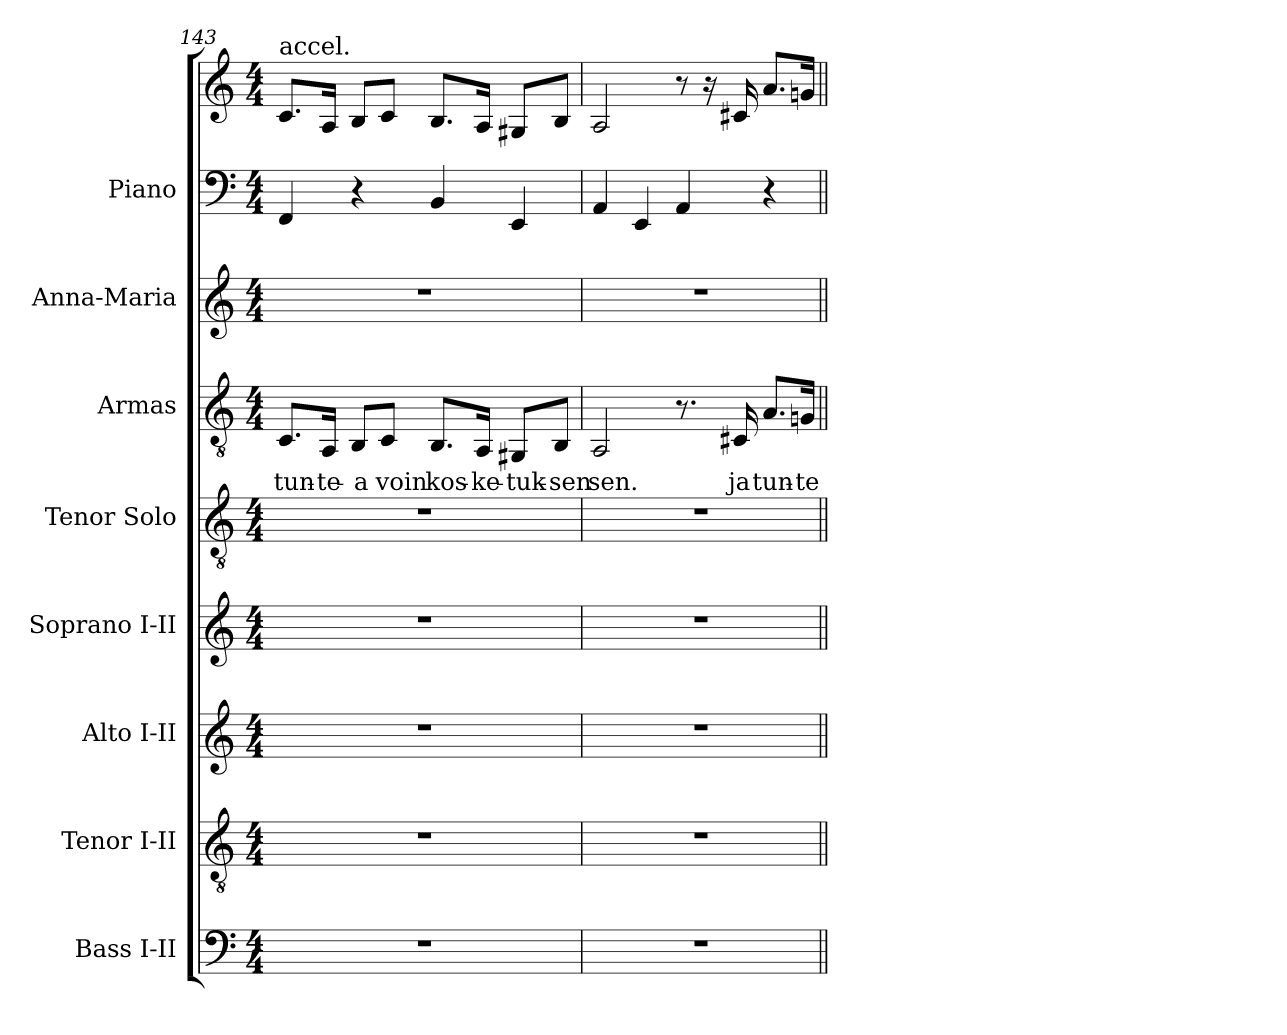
**kern	**kern	**kern	**kern	**kern	**kern	**text	**kern	**kern	**kern
*part8	*part7	*part6	*part5	*part4	*part3	*part3	*part2	*part1	*part1
*staff9	*staff8	*staff7	*staff6	*staff5	*staff4	*staff4	*staff3	*staff2	*staff1
*I"Bass I-II	*I"Tenor I-II	*I"Alto I-II	*I"Soprano I-II	*I"Tenor Solo	*I"Armas	*	*I"Anna-Maria	*I"Piano	*
*I'B.	*I'T.	*I'A.	*I'S.	*I'T. Solo	*I'Armas	*	*I'A-M	*I'Pno.	*
*clefF4	*clefGv2	*clefG2	*clefG2	*clefGv2	*clefGv2	*	*clefG2	*clefF4	*clefG2
*	*ITrd7c12	*	*	*ITrd7c12	*ITrd7c12	*	*	*	*
*k[]	*k[]	*k[]	*k[]	*k[]	*k[]	*	*k[]	*k[]	*k[]
*C:	*C:	*C:	*C:	*C:	*C:	*	*C:	*C:	*C:
*M4/4	*M4/4	*M4/4	*M4/4	*M4/4	*M4/4	*	*M4/4	*M4/4	*M4/4
=143	=143	=143	=143	=143	=143	=143	=143	=143	=143
!	!	!	!	!	!	!	!	!	!LO:TX:t=accel.
!	!	!	!	!	!	!LO:LY:b:color=#000000	!	!	!
1r	1r	1r	1r	1r	8.CCi/L	tun-	1r	4FFi/	8.ci/L
!	!	!	!	!	!	!LO:LY:b:color=#000000	!	!	!
.	.	.	.	.	16AAAi/Jk	-te-	.	.	16Ai/Jk
!	!	!	!	!	!	!LO:LY:b:color=#000000	!	!	!
.	.	.	.	.	8BBBi/L	-a	.	4r	8Bi/L
!	!	!	!	!	!	!LO:LY:b:color=#000000	!	!	!
.	.	.	.	.	8CCi/J	voin	.	.	8ci/J
!	!	!	!	!	!	!LO:LY:b:color=#000000	!	!	!
.	.	.	.	.	8.BBBi/L	kos-	.	4BBi/	8.Bi/L
!	!	!	!	!	!	!LO:LY:b:color=#000000	!	!	!
.	.	.	.	.	16AAAi/Jk	-ke-	.	.	16Ai/Jk
!	!	!	!	!	!	!LO:LY:b:color=#000000	!	!	!
.	.	.	.	.	8GGG#Xi/L	-tuk-	.	4EEi/	8G#Xi/L
!	!	!	!	!	!	!LO:LY:b:color=#000000	!	!	!
.	.	.	.	.	8BBBi/J	-sen	.	.	8Bi/J
!!LO:PB:g=z
=144	=144	=144	=144	=144	=144	=144	=144	=144	=144
*	*	*	*	*	*	*	*	*	*MM102
!	!	!	!	!	!	!LO:LY:b:color=#000000	!	!	!
1r	1r	1r	1r	1r	2AAAi/	sen.	1r	4AAi/	2Ai/
.	.	.	.	.	.	.	.	4EEi/	.
.	.	.	.	.	8.r	.	.	4AAi/	8r
.	.	.	.	.	.	.	.	.	16r
!	!	!	!	!	!	!LO:LY:b:color=#000000	!	!	!
.	.	.	.	.	16CC#Xi/	ja	.	.	16c#Xi/
!	!	!	!	!	!	!LO:LY:b:color=#000000	!	!	!
.	.	.	.	.	8.AAi/L	tun-	.	4r	8.ai/L
!	!	!	!	!	!	!LO:LY:b:color=#000000	!	!	!
.	.	.	.	.	16GGni/Jk	-te-	.	.	16gni/Jk
=||	=||	=||	=||	=||	=||	=||	=||	=||	=||
*-	*-	*-	*-	*-	*-	*-	*-	*-	*-
